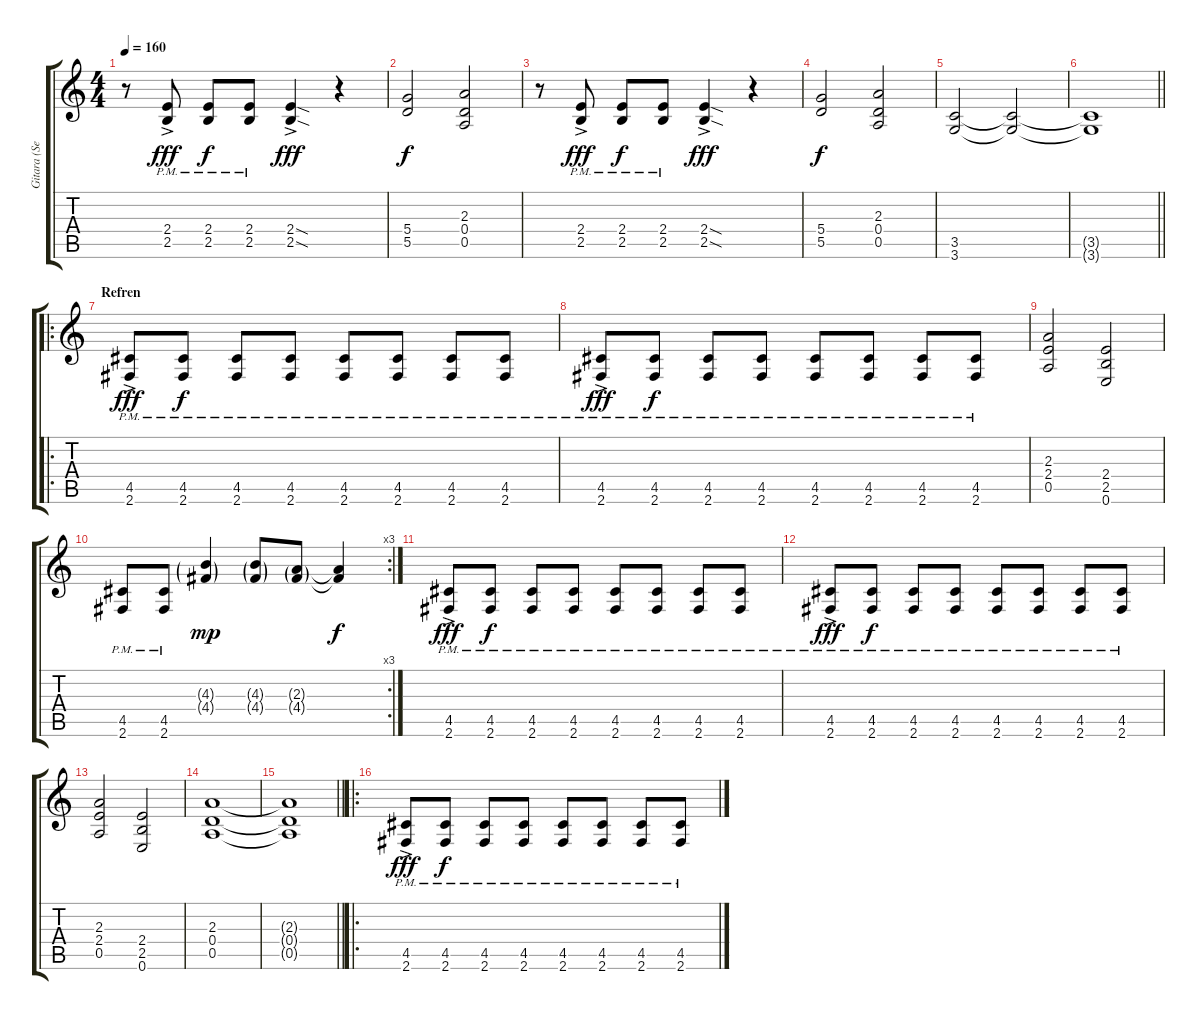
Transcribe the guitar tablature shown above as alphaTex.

\track ("Gitara (Sead Lipovaca)" "Gitara (Se") {instrument overdrivenguitar}
\staff {score tabs}
\tuning (E4 B3 G3 D3 A2 E2) {hide}
\ts (4 4)
\tempo 160
\clef g2
\ks c
r.8{dy f} (2.4{ac pm} 2.5{ac pm}).8{dy fff} (2.4{pm} 2.5{pm}).8{dy f} (2.4{pm} 2.5{pm}).8 (2.4{sod ac} 2.5{sod ac}).4{dy fff} r.4 |
(5.4 5.5).2{dy f} (2.3 0.4 0.5).2 |
r.8 (2.4{ac pm} 2.5{ac pm}).8{dy fff} (2.4{pm} 2.5{pm}).8{dy f} (2.4{pm} 2.5{pm}).8 (2.4{sod ac} 2.5{sod ac}).4{dy fff} r.4 |
(5.4 5.5).2{dy f} (2.3 0.4 0.5).2 |
(3.5 3.6).2 (3.5{t} 3.6{t}).2 |
\barLineRight lightlight
(3.5{t} 3.6{t}).1 |
\ro
\section ("" "Refren")
(4.5{ac pm} 2.6{ac pm}).8{dy fff} (4.5{pm} 2.6{pm}).8{dy f} (4.5{pm} 2.6{pm}).8 (4.5{pm} 2.6{pm}).8 (4.5{pm} 2.6{pm}).8 (4.5{pm} 2.6{pm}).8 (4.5{pm} 2.6{pm}).8 (4.5{pm} 2.6{pm}).8 |
(4.5{ac pm} 2.6{ac pm}).8{dy fff} (4.5{pm} 2.6{pm}).8{dy f} (4.5{pm} 2.6{pm}).8 (4.5{pm} 2.6{pm}).8 (4.5{pm} 2.6{pm}).8 (4.5{pm} 2.6{pm}).8 (4.5{pm} 2.6{pm}).8 (4.5{pm} 2.6{pm}).8 |
(2.3 2.4 0.5).2 (2.4 2.5 0.6).2 |
\rc 3
(4.5{pm} 2.6{pm}).8 (4.5{pm} 2.6{pm}).8 (4.3{g} 4.4{g}).4{dy mp} (4.3{g} 4.4{g}).8 (2.3{g} 4.4{g}).8 (2.3{t} 4.4{t}).4{dy f} |
(4.5{ac pm} 2.6{ac pm}).8{dy fff} (4.5{pm} 2.6{pm}).8{dy f} (4.5{pm} 2.6{pm}).8 (4.5{pm} 2.6{pm}).8 (4.5{pm} 2.6{pm}).8 (4.5{pm} 2.6{pm}).8 (4.5{pm} 2.6{pm}).8 (4.5{pm} 2.6{pm}).8 |
(4.5{ac pm} 2.6{ac pm}).8{dy fff} (4.5{pm} 2.6{pm}).8{dy f} (4.5{pm} 2.6{pm}).8 (4.5{pm} 2.6{pm}).8 (4.5{pm} 2.6{pm}).8 (4.5{pm} 2.6{pm}).8 (4.5{pm} 2.6{pm}).8 (4.5{pm} 2.6{pm}).8 |
(2.3 2.4 0.5).2 (2.4 2.5 0.6).2 |
(2.3 0.4 0.5).1 |
\barLineRight lightlight
(2.3{t} 0.4{t} 0.5{t}).1 |
\ro
(4.5{ac pm} 2.6{ac pm}).8{dy fff} (4.5{pm} 2.6{pm}).8{dy f} (4.5{pm} 2.6{pm}).8 (4.5{pm} 2.6{pm}).8 (4.5{pm} 2.6{pm}).8 (4.5{pm} 2.6{pm}).8 (4.5{pm} 2.6{pm}).8 (4.5{pm} 2.6{pm}).8
